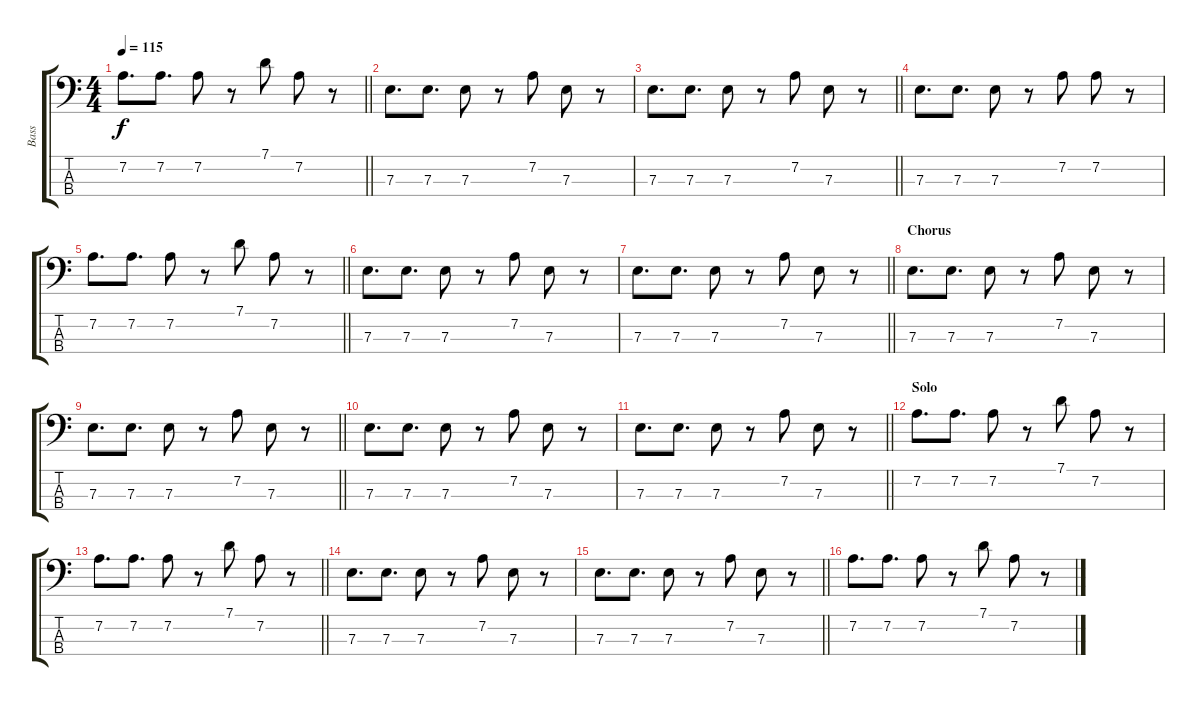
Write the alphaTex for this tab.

\track ("Bass" "Bass") {instrument electricbassfinger}
\staff {score tabs}
\tuning (G2 D2 A1 E1) {hide}
\ts (4 4)
\tempo 115
\clef f4
\barLineRight lightlight
\ks c
7.2.8{d dy f} 7.2.8{d} 7.2.8 r.8 7.1.8 7.2.8 r.8 |
7.3.8{d} 7.3.8{d} 7.3.8 r.8 7.2.8 7.3.8 r.8 |
\barLineRight lightlight
7.3.8{d} 7.3.8{d} 7.3.8 r.8 7.2.8 7.3.8 r.8 |
7.3.8{d} 7.3.8{d} 7.3.8 r.8 7.2.8 7.2.8 r.8 |
\barLineRight lightlight
7.2.8{d} 7.2.8{d} 7.2.8 r.8 7.1.8 7.2.8 r.8 |
7.3.8{d} 7.3.8{d} 7.3.8 r.8 7.2.8 7.3.8 r.8 |
\barLineRight lightlight
7.3.8{d} 7.3.8{d} 7.3.8 r.8 7.2.8 7.3.8 r.8 |
\section ("" "Chorus")
7.3.8{d} 7.3.8{d} 7.3.8 r.8 7.2.8 7.3.8 r.8 |
\barLineRight lightlight
7.3.8{d} 7.3.8{d} 7.3.8 r.8 7.2.8 7.3.8 r.8 |
7.3.8{d} 7.3.8{d} 7.3.8 r.8 7.2.8 7.3.8 r.8 |
\barLineRight lightlight
7.3.8{d} 7.3.8{d} 7.3.8 r.8 7.2.8 7.3.8 r.8 |
\section ("" "Solo")
7.2.8{d} 7.2.8{d} 7.2.8 r.8 7.1.8 7.2.8 r.8 |
\barLineRight lightlight
7.2.8{d} 7.2.8{d} 7.2.8 r.8 7.1.8 7.2.8 r.8 |
7.3.8{d} 7.3.8{d} 7.3.8 r.8 7.2.8 7.3.8 r.8 |
\barLineRight lightlight
7.3.8{d} 7.3.8{d} 7.3.8 r.8 7.2.8 7.3.8 r.8 |
7.2.8{d} 7.2.8{d} 7.2.8 r.8 7.1.8 7.2.8 r.8
